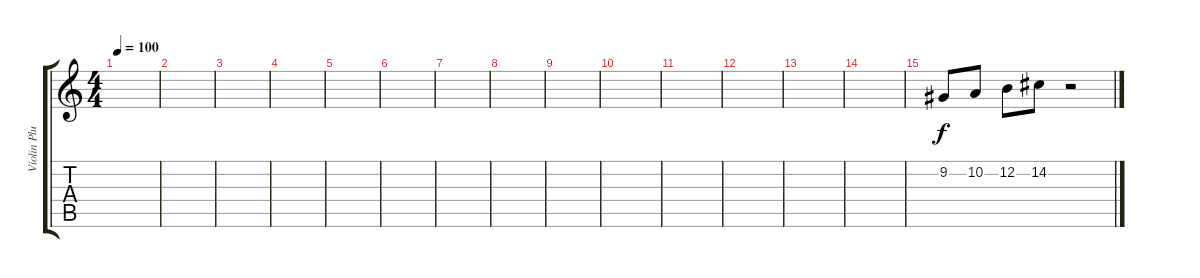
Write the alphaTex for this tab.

\track ("Violin Plucks" "Violin Plu") {instrument pizzicatostrings}
\staff {score tabs}
\tuning (E4 B3 G3 D3 A2 E2) {hide}
\ts (4 4)
\tempo 100
\clef g2
\ks c
|
|
|
|
|
|
|
|
|
|
|
|
|
|
9.2.8 10.2.8 12.2.8 14.2.8 r.2
